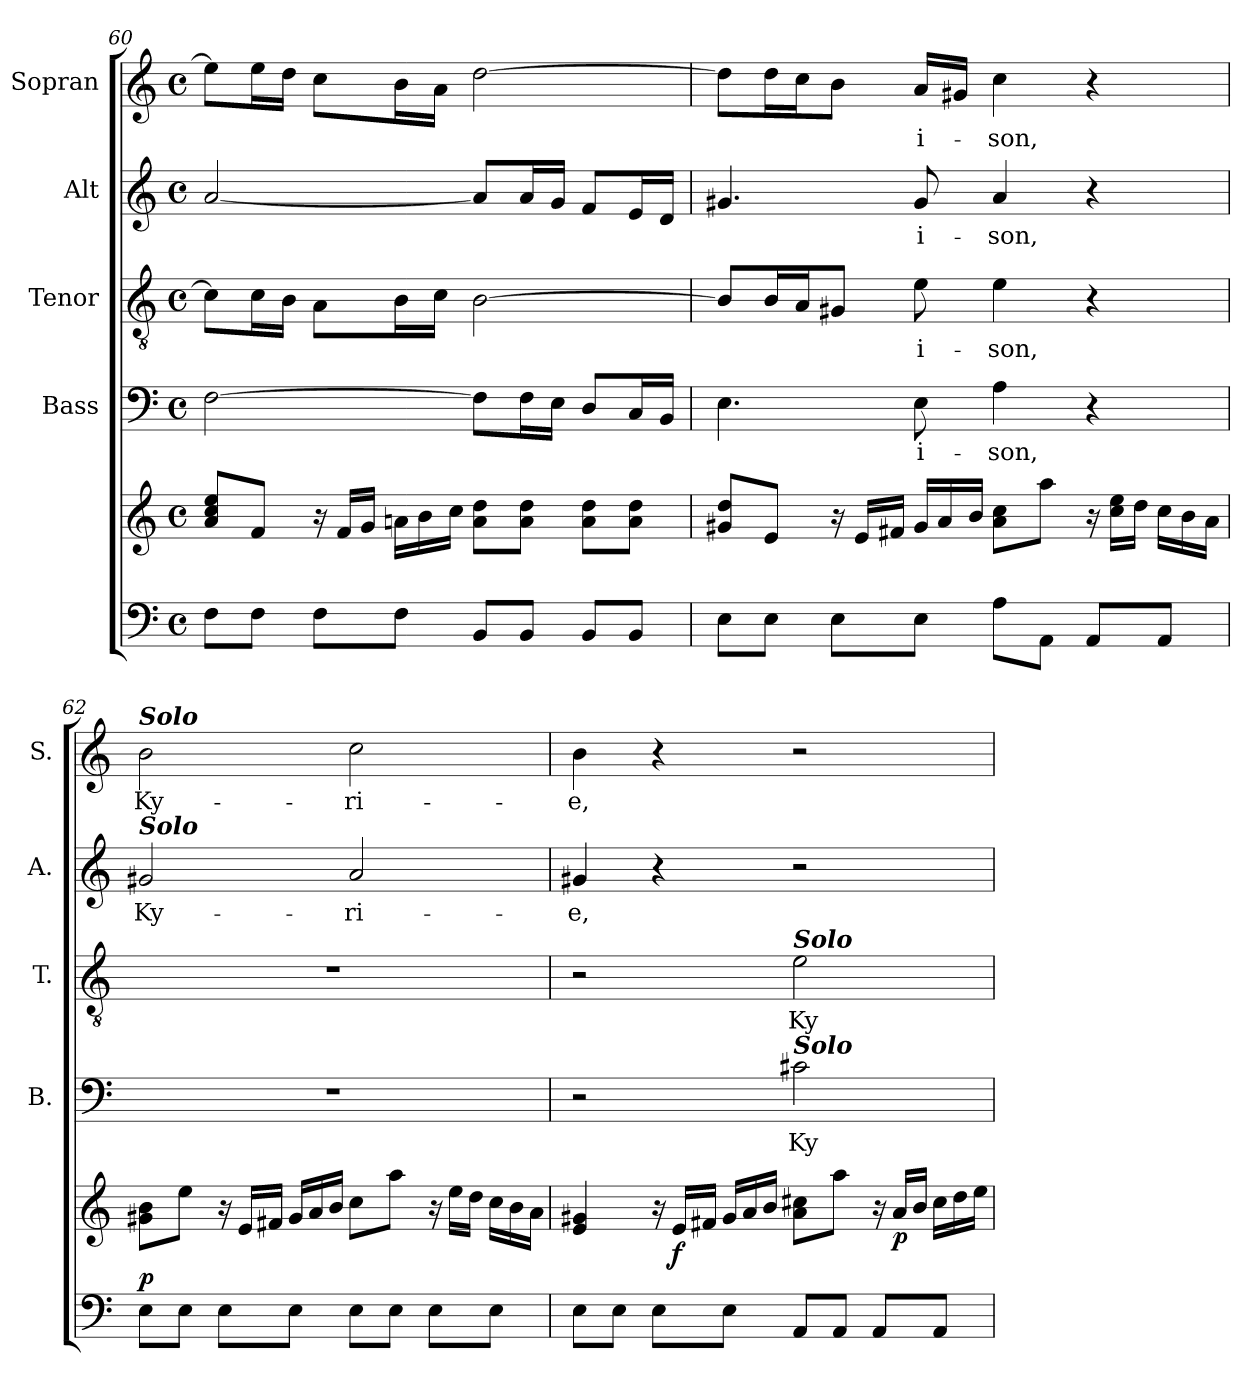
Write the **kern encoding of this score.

**kern	**kern	**dynam	**kern	**text	**kern	**text	**kern	**text	**kern	**text
*part5	*part5	*part5	*part4	*part4	*part3	*part3	*part2	*part2	*part1	*part1
*staff6	*staff5	*staff5/6	*staff4	*staff4	*staff3	*staff3	*staff2	*staff2	*staff1	*staff1
*	*	*	*I"Bass	*	*I"Tenor	*	*I"Alt	*	*I"Sopran	*
*	*	*	*I'B.	*	*I'T.	*	*I'A.	*	*I'S.	*
*clefF4	*clefG2	*	*clefF4	*	*clefGv2	*	*clefG2	*	*clefG2	*
*k[]	*k[]	*	*k[]	*	*k[]	*	*k[]	*	*k[]	*
*C:	*C:	*	*C:	*	*C:	*	*C:	*	*C:	*
*M4/4	*M4/4	*	*M4/4	*	*M4/4	*	*M4/4	*	*M4/4	*
*met(c)	*met(c)	*	*met(c)	*	*met(c)	*	*met(c)	*	*met(c)	*
=60	=60	=60	=60	=60	=60	=60	=60	=60	=60	=60
8F\L	8a/ 8cc/ 8ee/L	.	[2F\	.	8c\L]	.	[2a/	.	8ee\L]	.
8F\J	8f/J	.	.	.	16c\L	.	.	.	16ee\L	.
.	.	.	.	.	16B\JJ	.	.	.	16dd\JJ	.
*	*Xtuplet	*	*	*	*	*	*	*	*	*
8F\L	24r	.	.	.	8A\L	.	.	.	8cc\L	.
.	24f/LL	.	.	.	.	.	.	.	.	.
.	24g/JJ	.	.	.	.	.	.	.	.	.
8F\J	24an\LL	.	.	.	16B\L	.	.	.	16b\L	.
.	24b\	.	.	.	.	.	.	.	.	.
.	.	.	.	.	16c\JJ	.	.	.	16a\JJ	.
.	24cc\JJ	.	.	.	.	.	.	.	.	.
8BB/L	8a\ 8dd\L	.	8F\L]	.	[2B\	.	8a/L]	.	[2dd\	.
8BB/J	8a\ 8dd\J	.	16F\L	.	.	.	16a/L	.	.	.
.	.	.	16E\JJ	.	.	.	16g/JJ	.	.	.
8BB/L	8a\ 8dd\L	.	8D/L	.	.	.	8f/L	.	.	.
8BB/J	8a\ 8dd\J	.	16C/L	.	.	.	16e/L	.	.	.
.	.	.	16BB/JJ	.	.	.	16d/JJ	.	.	.
!!LO:LB:g=z
=61	=61	=61	=61	=61	=61	=61	=61	=61	=61	=61
8E\L	8g#X/ 8dd/L	.	4.E\	.	8B/L]	.	4.g#X/	.	8dd\L]	.
8E\J	8e/J	.	.	.	16B/L	.	.	.	16dd\L	.
.	.	.	.	.	16A/J	.	.	.	16cc\J	.
8E\L	24r	.	.	.	8G#X/J	.	.	.	8b\J	.
.	24e/LL	.	.	.	.	.	.	.	.	.
.	24f#X/JJ	.	.	.	.	.	.	.	.	.
!	!	!	!	!LO:LY:b	!	!LO:LY:b	!	!LO:LY:b	!	!LO:LY:b
8E\J	24g#/LL	.	8E\	-i-	8e\	-i-	8g#/	-i-	16a/LL	-i-
.	24a/	.	.	.	.	.	.	.	.	.
.	.	.	.	.	.	.	.	.	16g#X/JJ	.
.	24b/JJ	.	.	.	.	.	.	.	.	.
!	!	!	!	!LO:LY:b	!	!LO:LY:b	!	!LO:LY:b	!	!LO:LY:b
8A\L	8a\ 8cc\L	.	4A\	-son,	4e\	-son,	4a/	-son,	4cc\	-son,
8AA\J	8aa\J	.	.	.	.	.	.	.	.	.
8AA/L	24r	.	4r	.	4r	.	4r	.	4r	.
.	24cc\ 24ee\LL	.	.	.	.	.	.	.	.	.
.	24dd\JJ	.	.	.	.	.	.	.	.	.
8AA/J	24cc\LL	.	.	.	.	.	.	.	.	.
.	24b\	.	.	.	.	.	.	.	.	.
.	24a\JJ	.	.	.	.	.	.	.	.	.
=62	=62	=62	=62	=62	=62	=62	=62	=62	=62	=62
!	!	!	!	!	!	!	!	!	!LO:TX:a:Bi:t=Solo	!
!	!	!	!	!	!	!	!LO:TX:a:Bi:t=Solo	!	!	!
!	!	!LO:DY:a=2	!	!	!	!	!	!LO:LY:b	!	!LO:LY:b
8E\L	8g#X\ 8b\L	p	1r	.	1r	.	2g#X/	Ky-	2b\	Ky-
8E\J	8ee\J	.	.	.	.	.	.	.	.	.
8E\L	24r	.	.	.	.	.	.	.	.	.
.	24e/LL	.	.	.	.	.	.	.	.	.
.	24f#X/JJ	.	.	.	.	.	.	.	.	.
8E\J	24g#/LL	.	.	.	.	.	.	.	.	.
.	24a/	.	.	.	.	.	.	.	.	.
.	24b/JJ	.	.	.	.	.	.	.	.	.
!	!	!	!	!	!	!	!	!LO:LY:b	!	!LO:LY:b
8E\L	8cc\L	.	.	.	.	.	2a/	-ri-	2cc\	-ri-
8E\J	8aa\J	.	.	.	.	.	.	.	.	.
8E\L	24r	.	.	.	.	.	.	.	.	.
.	24ee\LL	.	.	.	.	.	.	.	.	.
.	24dd\JJ	.	.	.	.	.	.	.	.	.
8E\J	24cc\LL	.	.	.	.	.	.	.	.	.
.	24b\	.	.	.	.	.	.	.	.	.
.	24a\JJ	.	.	.	.	.	.	.	.	.
=63	=63	=63	=63	=63	=63	=63	=63	=63	=63	=63
!	!	!	!	!	!	!	!	!LO:LY:b	!	!LO:LY:b
8E\L	4e/ 4g#X/	.	2r	.	2r	.	4g#X/	-e,	4b\	-e,
8E\J	.	.	.	.	.	.	.	.	.	.
8E\L	24r	.	.	.	.	.	4r	.	4r	.
!	!	!LO:DY:b	!	!	!	!	!	!	!	!
.	24e/LL	f	.	.	.	.	.	.	.	.
.	24f#X/JJ	.	.	.	.	.	.	.	.	.
8E\J	24g#/LL	.	.	.	.	.	.	.	.	.
.	24a/	.	.	.	.	.	.	.	.	.
.	24b/JJ	.	.	.	.	.	.	.	.	.
!	!	!	!	!	!LO:TX:a:Bi:t=Solo	!	!	!	!	!
!	!	!	!LO:TX:a:Bi:t=Solo	!	!	!	!	!	!	!
!	!	!	!	!LO:LY:b	!	!LO:LY:b	!	!	!	!
8AA/L	8a\ 8cc#X\L	.	2c#X\	Ky-	2e\	Ky-	2r	.	2r	.
8AA/J	8aa\J	.	.	.	.	.	.	.	.	.
8AA/L	24r	.	.	.	.	.	.	.	.	.
!	!	!LO:DY:b	!	!	!	!	!	!	!	!
.	24a/LL	p	.	.	.	.	.	.	.	.
.	24b/JJ	.	.	.	.	.	.	.	.	.
8AA/J	24cc#\LL	.	.	.	.	.	.	.	.	.
.	24dd\	.	.	.	.	.	.	.	.	.
.	24ee\JJ	.	.	.	.	.	.	.	.	.
=	=	=	=	=	=	=	=	=	=	=
*-	*-	*-	*-	*-	*-	*-	*-	*-	*-	*-
